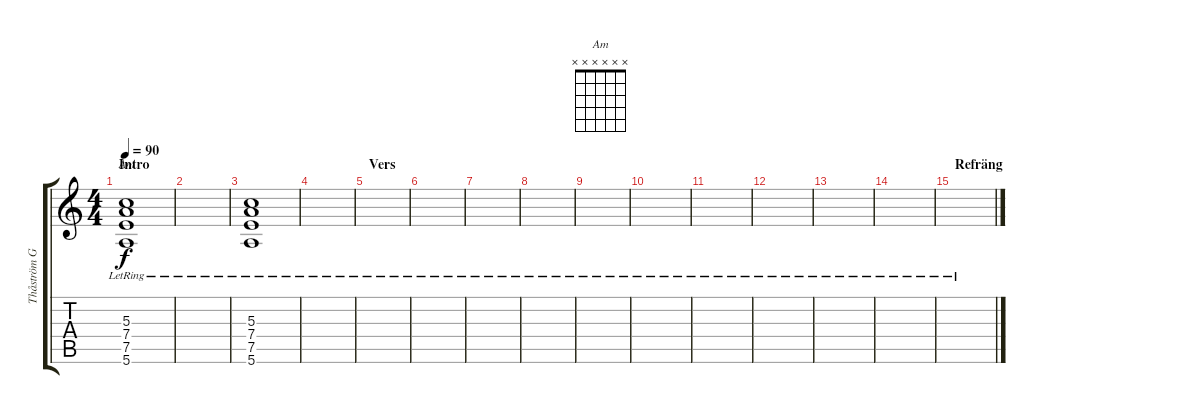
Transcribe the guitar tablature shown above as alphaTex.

\track ("Thåström Gitarr" "Thåström G") {instrument distortionguitar}
\staff {score tabs}
\tuning (E4 B3 G3 D3 A2 E2) {hide}
\chord ("Am" x x x x x x)
\ts (4 4)
\section ("" "Intro")
\tempo 90
\clef g2
\ks c
(5.3{lr} 7.4{lr} 7.5{lr} 5.6{lr}).1{ch "Am" dy f instrument distortionguitar} |
|
(5.3{lr} 7.4{lr} 7.5{lr} 5.6{lr}).1 |
|
\section ("" "Vers")
|
|
|
|
|
|
|
|
|
|
\section ("" "Refräng")
